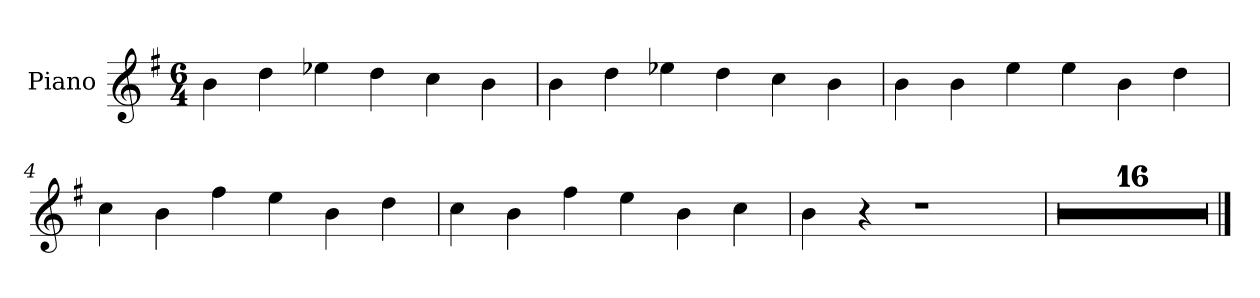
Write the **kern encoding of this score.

**kern
*part1
*staff1
*I"Piano
*I'Pno.
*clefG2
*k[f#]
*M6/4
=1
4b\
4dd\
4ee-X\
4dd\
4cc\
4b\
=2
4b\
4dd\
4ee-X\
4dd\
4cc\
4b\
=3
4b\
4b\
4ee\
4ee\
4b\
4dd\
=4
4cc\
4b\
4ff#\
4ee\
4b\
4dd\
=5
4cc\
4b\
4ff#\
4ee\
4b\
4cc\
=6
4b\
4r
1r
=7
1.r
=8
1.r
!!LO:LB:g=z
=9
1.r
=10
1.r
=11
1.r
=12
1.r
=13
1.r
=14
1.r
=15
1.r
=16
1.r
=17
1.r
=18
1.r
=19
1.r
=20
1.r
=21
1.r
=22
1.r
==
*-
